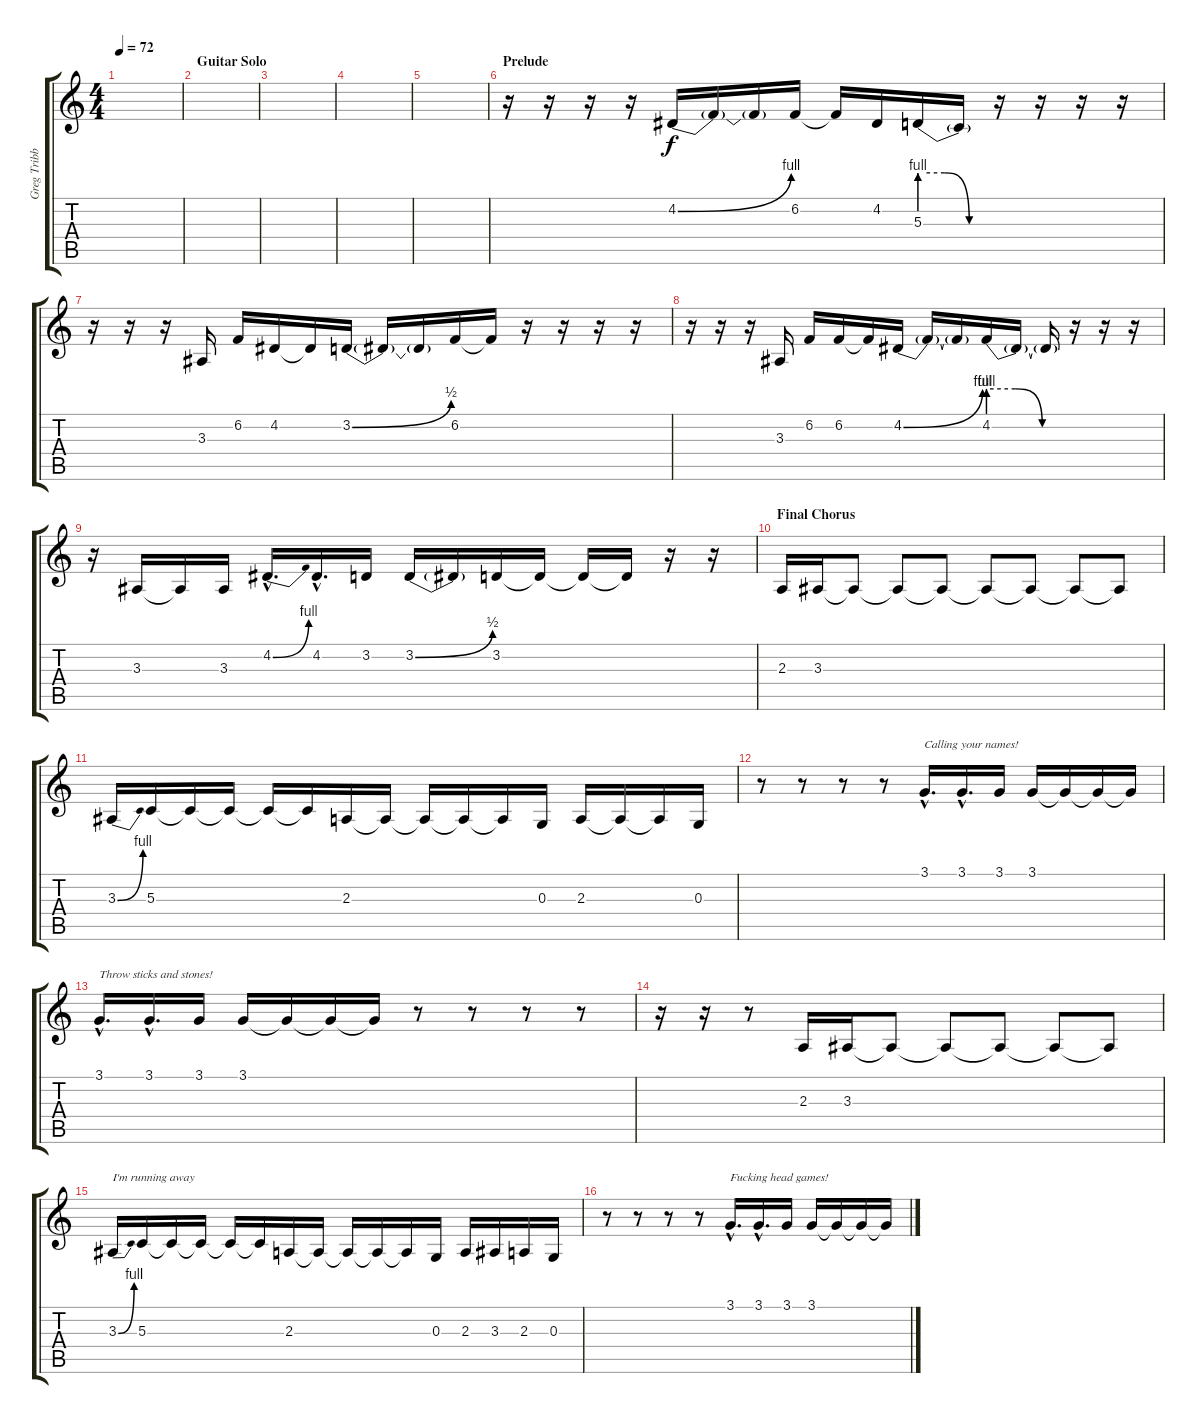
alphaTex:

\track ("Greg Tribbett \"Güüg\" (Background Vocals)" "Greg Tribb") {instrument harmonica}
\staff {score tabs}
\tuning (E4 B3 G3 D3 A2 E2) {hide}
\ts (4 4)
\tempo 72
\clef g2
\ks c
|
\section ("" "Guitar Solo")
|
|
|
|
\section ("" "Prelude")
r.16 r.16 r.16 r.16 4.2{be (bend 0 0 60 4)}.16 4.2{t}.16 4.2{t}.16 6.2.16 6.2{t}.16 4.2.16 5.3{be (custom 0 4 20 4 40 0 60 0)}.16 5.3{t}.16 r.16 r.16 r.16 r.16 |
r.16 r.16 r.16 3.3.16 6.2.16 4.2.16 4.2{t}.16 3.2{be (bend 0 0 60 2)}.16 3.2{t}.16 3.2{t}.16 6.2.16 6.2{t}.16 r.16 r.16 r.16 r.16 |
r.16 r.16 r.16 3.3.16 6.2.16 6.2.16 6.2{t}.16 4.2{be (bend 0 0 60 4)}.16 4.2{t}.16 4.2{t}.16 4.2{be (custom 0 4 20 4 40 0 60 0)}.16 4.2{t}.16 4.2{t}.16 r.16 r.16 r.16 |
r.16 3.3.16 3.3{t}.16 3.3.16 4.2{be (bend 0 0 60 4) hac}.16{d} 4.2{hac}.16{d} 3.2.16 3.2{be (bend 0 0 60 2)}.16 3.2{t}.16 3.2.16 3.2{t}.16 3.2{t}.16 3.2{t}.16 r.16 r.16 |
\section ("" "Final Chorus")
2.3.16 3.3.16 3.3{t}.8 3.3{t}.8 3.3{t}.8 3.3{t}.8 3.3{t}.8 3.3{t}.8 3.3{t}.8 |
3.3{be (bend 0 0 60 4)}.16 5.3.16 5.3{t}.16 5.3{t}.16 5.3{t}.16 5.3{t}.16 2.3.16 2.3{t}.16 2.3{t}.16 2.3{t}.16 2.3{t}.16 0.3.16 2.3.16 2.3{t}.16 2.3{t}.16 0.3.16 |
r.8 r.8 r.8 r.8 3.1{hac}.16{d txt "Calling your names!"} 3.1{hac}.16{d} 3.1.16 3.1.16 3.1{t}.16 3.1{t}.16 3.1{t}.16 |
3.1{hac}.16{d txt "Throw sticks and stones!"} 3.1{hac}.16{d} 3.1.16 3.1.16 3.1{t}.16 3.1{t}.16 3.1{t}.16 r.8 r.8 r.8 r.8 |
r.16 r.16 r.8 2.3.16 3.3.16 3.3{t}.8 3.3{t}.8 3.3{t}.8 3.3{t}.8 3.3{t}.8 |
3.3{be (bend 0 0 60 4)}.16{txt "I'm running away"} 5.3.16 5.3{t}.16 5.3{t}.16 5.3{t}.16 5.3{t}.16 2.3.16 2.3{t}.16 2.3{t}.16 2.3{t}.16 2.3{t}.16 0.3.16 2.3.16 3.3.16 2.3.16 0.3.16 |
r.8 r.8 r.8 r.8 3.1{hac}.16{d txt "Fucking head games!"} 3.1{hac}.16{d} 3.1.16 3.1.16 3.1{t}.16 3.1{t}.16 3.1{t}.16
